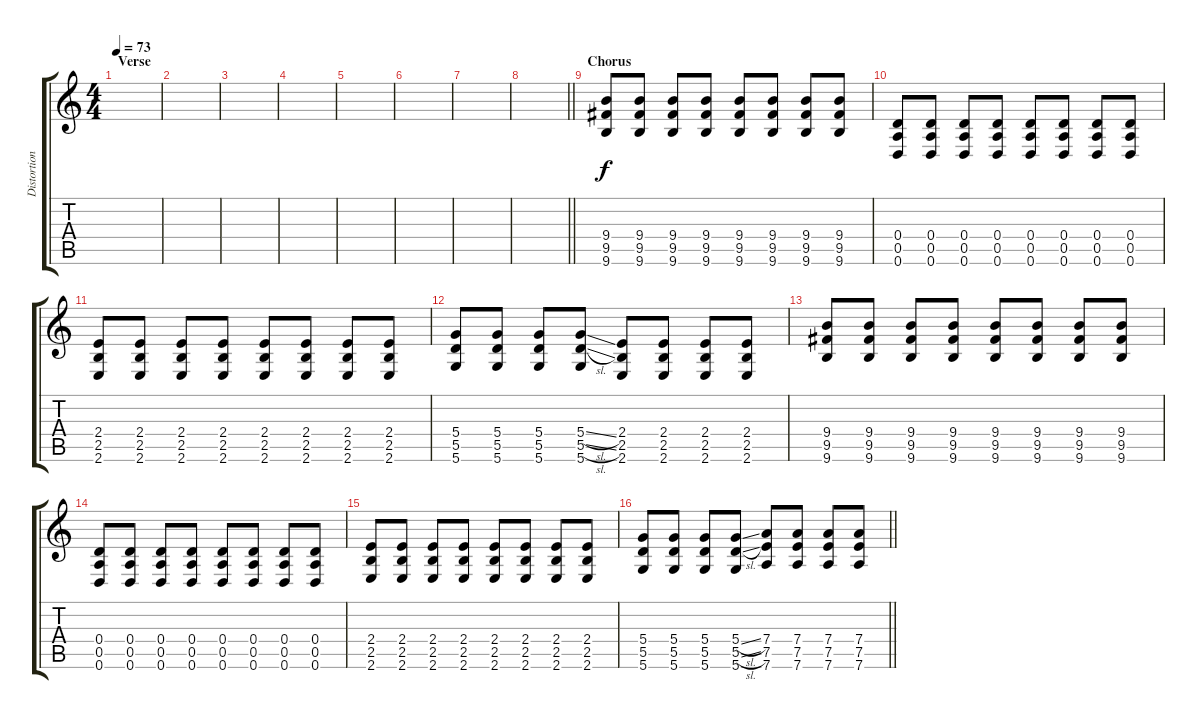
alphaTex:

\track ("Distortion R" "Distortion") {instrument distortionguitar}
\staff {score tabs}
\tuning (E4 B3 G3 D3 A2 D2) {hide}
\ts (4 4)
\section ("" "Verse")
\tempo 73
\clef g2
\ks c
|
|
|
|
|
|
|
\barLineRight lightlight
|
\section ("" "Chorus")
(9.4 9.5 9.6).8 (9.4 9.5 9.6).8 (9.4 9.5 9.6).8 (9.4 9.5 9.6).8 (9.4 9.5 9.6).8 (9.4 9.5 9.6).8 (9.4 9.5 9.6).8 (9.4 9.5 9.6).8 |
(0.4 0.5 0.6).8 (0.4 0.5 0.6).8 (0.4 0.5 0.6).8 (0.4 0.5 0.6).8 (0.4 0.5 0.6).8 (0.4 0.5 0.6).8 (0.4 0.5 0.6).8 (0.4 0.5 0.6).8 |
(2.4 2.5 2.6).8 (2.4 2.5 2.6).8 (2.4 2.5 2.6).8 (2.4 2.5 2.6).8 (2.4 2.5 2.6).8 (2.4 2.5 2.6).8 (2.4 2.5 2.6).8 (2.4 2.5 2.6).8 |
(5.4 5.5 5.6).8 (5.4 5.5 5.6).8 (5.4 5.5 5.6).8 (5.4{sl} 5.5{sl} 5.6).8 (2.4 2.5 2.6).8 (2.4 2.5 2.6).8 (2.4 2.5 2.6).8 (2.4 2.5 2.6).8 |
(9.4 9.5 9.6).8 (9.4 9.5 9.6).8 (9.4 9.5 9.6).8 (9.4 9.5 9.6).8 (9.4 9.5 9.6).8 (9.4 9.5 9.6).8 (9.4 9.5 9.6).8 (9.4 9.5 9.6).8 |
(0.4 0.5 0.6).8 (0.4 0.5 0.6).8 (0.4 0.5 0.6).8 (0.4 0.5 0.6).8 (0.4 0.5 0.6).8 (0.4 0.5 0.6).8 (0.4 0.5 0.6).8 (0.4 0.5 0.6).8 |
(2.4 2.5 2.6).8 (2.4 2.5 2.6).8 (2.4 2.5 2.6).8 (2.4 2.5 2.6).8 (2.4 2.5 2.6).8 (2.4 2.5 2.6).8 (2.4 2.5 2.6).8 (2.4 2.5 2.6).8 |
\barLineRight lightlight
(5.4 5.5 5.6).8 (5.4 5.5 5.6).8 (5.4 5.5 5.6).8 (5.4{sl} 5.5{sl} 5.6).8 (7.4 7.5 7.6).8 (7.4 7.5 7.6).8 (7.4 7.5 7.6).8 (7.4 7.5 7.6).8
